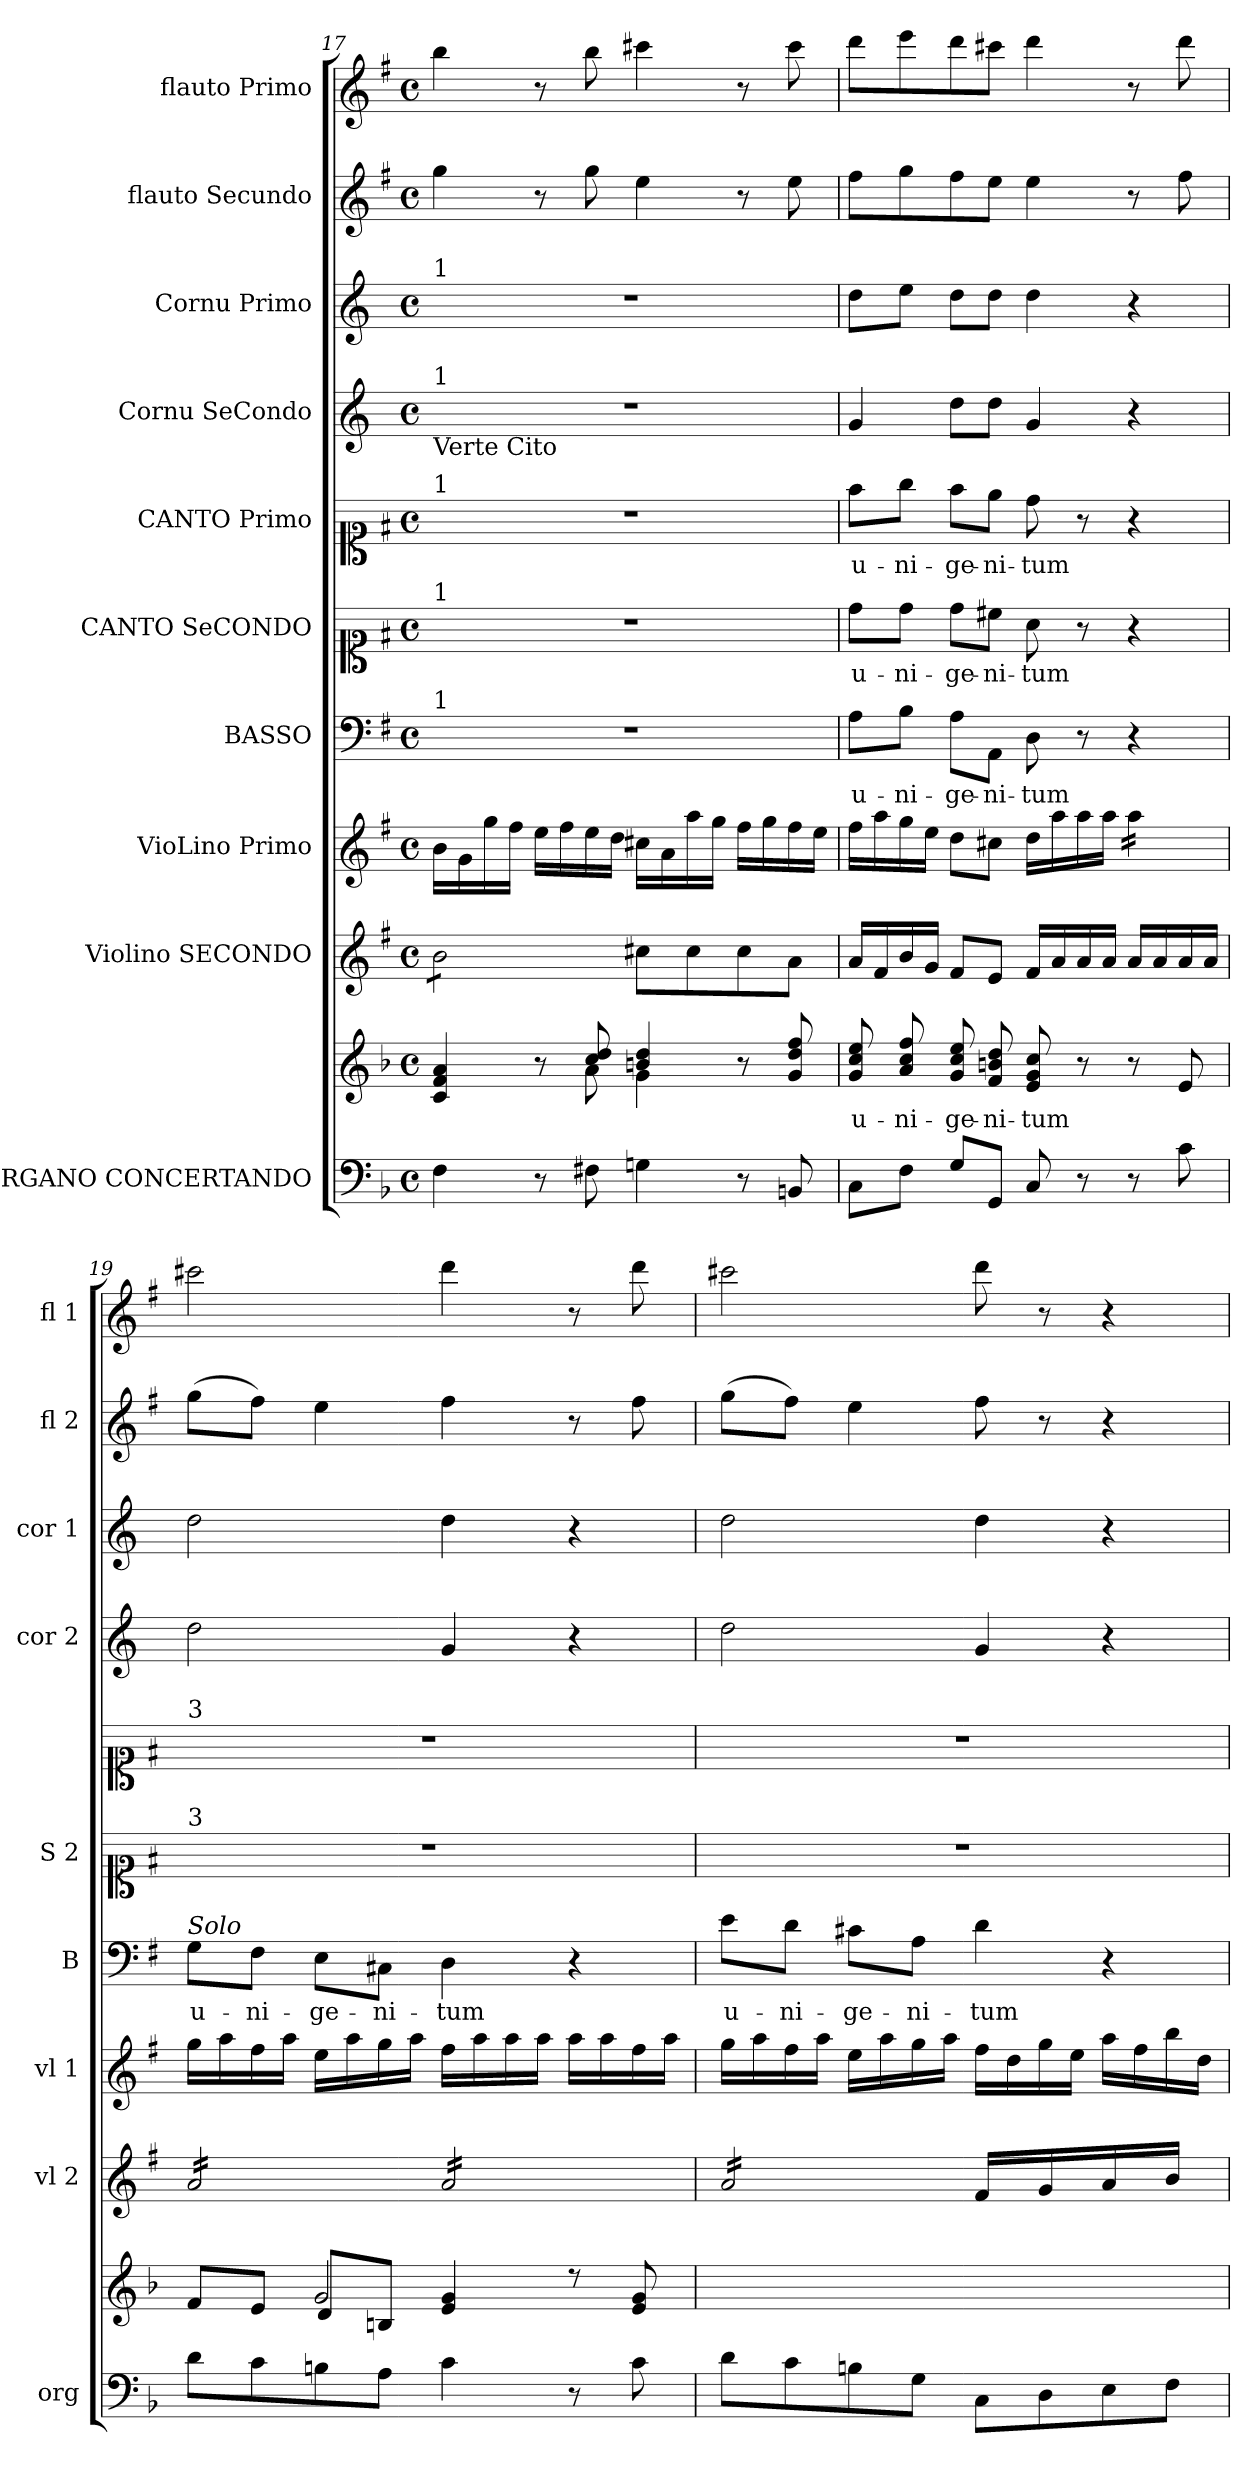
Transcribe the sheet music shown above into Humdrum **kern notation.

**kern	**kern	**text	**kern	**dynam	**kern	**kern	**text	**kern	**text	**kern	**text	**kern	**kern	**kern	**kern
*part10	*part10	*part10	*part9	*part9	*part8	*part7	*part7	*part6	*part6	*part5	*part5	*part4	*part3	*part2	*part1
*staff11	*staff10	*staff10	*staff9	*staff9	*staff8	*staff7	*staff7	*staff6	*staff6	*staff5	*staff5	*staff4	*staff3	*staff2	*staff1
*I"ORGANO CONCERTANDO	*	*	*I"Violino SECONDO	*	*I"VioLino Primo	*I"BASSO	*	*I"CANTO SeCONDO	*	*I"CANTO Primo	*	*I"Cornu SeCondo	*I"Cornu Primo	*I"flauto Secundo	*I"flauto Primo
*I'org	*	*	*I'vl 2	*	*I'vl 1	*I'B	*	*I'S 2	*	*	*	*I'cor 2	*I'cor 1	*I'fl 2	*I'fl 1
*clefF4	*clefG2	*	*clefG2	*	*clefG2	*clefF4	*	*clefC1	*	*clefC1	*	*clefG2	*clefG2	*clefG2	*clefG2
*ITrd-1c-2	*ITrd-1c-2	*	*	*	*	*	*	*	*	*	*	*ITrd3c5	*ITrd3c5	*	*
*k[f#]	*k[f#]	*	*k[f#]	*	*k[f#]	*k[f#]	*	*k[f#]	*	*k[f#]	*	*k[f#]	*k[f#]	*k[f#]	*k[f#]
*G:	*G:	*	*G:	*	*G:	*G:	*	*G:	*	*G:	*	*	*	*G:	*G:
*M4/4	*M4/4	*	*M4/4	*	*M4/4	*M4/4	*	*M4/4	*	*M4/4	*	*M4/4	*M4/4	*M4/4	*M4/4
*met(c)	*met(c)	*	*met(c)	*	*met(c)	*met(c)	*	*met(c)	*	*met(c)	*	*met(c)	*met(c)	*met(c)	*met(c)
=17	=17	=17	=17	=17	=17	=17	=17	=17	=17	=17	=17	=17	=17	=17	=17
*	*^	*	*	*	*	*	*	*	*	*	*	*	*	*	*
!	!	!	!	!	!	!	!	!	!	!	!	!	!	!LO:TX:a:t=1	!	!
!	!	!	!	!	!	!	!	!	!	!	!	!	!LO:TX:a:t=1	!	!	!
!	!	!	!	!	!	!	!	!	!	!	!	!	!LO:TX:b:t=Verte Cito	!	!	!
!	!	!	!	!	!	!	!	!	!	!	!LO:TX:a:t=1	!	!	!	!	!
!	!	!	!	!	!	!	!	!	!LO:TX:a:t=1	!	!	!	!	!	!	!
!	!	!	!	!	!	!	!LO:TX:a:t=1	!	!	!	!	!	!	!	!	!
!	!	!	!	!	!LO:DY:b:rj	!	!	!	!	!	!	!	!	!	!	!
*	*	*	*	*tremolo	*	*	*	*	*	*	*	*	*	*	*	*
4G\	4d/ 4g/ 4b/	4ryy	.	8b\L	for.	16b\LL	1r	.	1r	.	1r	.	1r	1r	4gg\	4bb\
.	.	.	.	.	.	16g\	.	.	.	.	.	.	.	.	.	.
.	.	.	.	8b\	.	16gg\	.	.	.	.	.	.	.	.	.	.
.	.	.	.	.	.	16ff#\JJ	.	.	.	.	.	.	.	.	.	.
8r	8r	8ryy	.	8b\	.	16ee\LL	.	.	.	.	.	.	.	.	8r	8r
.	.	.	.	.	.	16ff#\	.	.	.	.	.	.	.	.	.	.
8G#X\	8dd/ 8ee/	8b\	.	8b\J	.	16ee\	.	.	.	.	.	.	.	.	8gg\	8bb\
*	*	*	*	*Xtremolo	*	*	*	*	*	*	*	*	*	*	*	*
.	.	.	.	.	.	16dd\JJ	.	.	.	.	.	.	.	.	.	.
4An\	4cc#X/ 4ee/	4a\	.	8cc#X\L	.	16cc#X\LL	.	.	.	.	.	.	.	.	4ee\	4ccc#X\
.	.	.	.	.	.	16a\	.	.	.	.	.	.	.	.	.	.
.	.	.	.	8cc#\	.	16aa\	.	.	.	.	.	.	.	.	.	.
.	.	.	.	.	.	16gg\JJ	.	.	.	.	.	.	.	.	.	.
8r	8r	8ryy	.	8cc#\	.	16ff#\LL	.	.	.	.	.	.	.	.	8r	8r
.	.	.	.	.	.	16gg\	.	.	.	.	.	.	.	.	.	.
8C#X/	8a/ 8ee/ 8gg/	8ryy	.	8a\J	.	16ff#\	.	.	.	.	.	.	.	.	8ee\	8ccc#\
.	.	.	.	.	.	16ee\JJ	.	.	.	.	.	.	.	.	.	.
*	*v	*v	*	*	*	*	*	*	*	*	*	*	*	*	*	*
=18	=18	=18	=18	=18	=18	=18	=18	=18	=18	=18	=18	=18	=18	=18	=18
8D\L	8a/ 8dd/ 8ff#/	u-	16a/LL	.	16ff#\LL	8A\L	u-	8dd\L	u-	8ff#\L	u-	4d/	8a\L	8ff#\L	8ddd\L
.	.	.	16f#/	.	16aa\	.	.	.	.	.	.	.	.	.	.
8G\J	8b/ 8dd/ 8gg/	-ni-	16b/	.	16gg\	8B\J	-ni-	8dd\J	-ni-	8gg\J	-ni-	.	8b\J	8gg\	8eee\
.	.	.	16g/JJ	.	16ee\JJ	.	.	.	.	.	.	.	.	.	.
8A\L	8a/ 8dd/ 8ff#/	-ge-	8f#/L	.	8dd\L	8A\L	-ge-	8dd\L	-ge-	8ff#\L	-ge-	8a\L	8a\L	8ff#\	8ddd\
8AA/J	8g/ 8cc#X/ 8ee/	-ni-	8e/J	.	8cc#X\J	8AA\J	-ni-	8cc#X\J	-ni-	8ee\J	-ni-	8a\J	8a\J	8ee\J	8ccc#X\J
!	!	!	!	!LO:DY:b	!	!	!	!	!	!	!	!	!	!	!
8D/	8f#/ 8a/ 8dd/	-tum	16f#/LL	po.	16dd\LL	8D\	-tum	8a\	-tum	8dd\	-tum	4d/	4a\	4ee\	4ddd\
.	.	.	16a/	.	16aa\	.	.	.	.	.	.	.	.	.	.
8r	8r	.	16a/	.	16aa\	8r	.	8r	.	8r	.	.	.	.	.
.	.	.	16a/JJ	.	16aa\JJ	.	.	.	.	.	.	.	.	.	.
*	*	*	*	*	*tremolo	*	*	*	*	*	*	*	*	*	*
8r	8r	.	16a/LL	.	16aa\LL	4r	.	4r	.	4r	.	4r	4r	8r	8r
.	.	.	16a/	.	16aa\	.	.	.	.	.	.	.	.	.	.
8d\	8f#/	.	16a/	.	16aa\	.	.	.	.	.	.	.	.	8ff#\	8ddd\
.	.	.	16a/JJ	.	16aa\JJ	.	.	.	.	.	.	.	.	.	.
*	*	*	*	*	*Xtremolo	*	*	*	*	*	*	*	*	*	*
=19	=19	=19	=19	=19	=19	=19	=19	=19	=19	=19	=19	=19	=19	=19	=19
*	*^	*	*	*	*	*	*	*	*	*	*	*	*	*	*
!	!	!	!	!	!	!	!	!	!	!	!LO:TX:a:t=3	!	!	!	!	!
!	!	!	!	!	!	!	!	!	!LO:TX:a:t=3	!	!	!	!	!	!	!
!	!	!	!	!	!	!	!LO:TX:a:i:t=Solo	!	!	!	!	!	!	!	!	!
*	*	*	*	*tremolo	*	*	*	*	*	*	*	*	*	*	*	*
8e\L	8g/L	4g\yy	.	16a/LL	.	16gg\LL	8G\L	u-	1r	.	1r	.	2a\	2a\	(8gg\L	2ccc#X\
.	.	.	.	16a/	.	16aa\	.	.	.	.	.	.	.	.	.	.
8d\	8f#/J	.	.	16a/	.	16ff#\	8F#\J	-ni-	.	.	.	.	.	.	8ff#\J)	.
.	.	.	.	16a/	.	16aa\JJ	.	.	.	.	.	.	.	.	.	.
8c#X\	2a/	8e/L	.	16a/	.	16ee\LL	8E\L	-ge-	.	.	.	.	.	.	4ee\	.
.	.	.	.	16a/	.	16aa\	.	.	.	.	.	.	.	.	.	.
8B\J	.	8c#X/J	.	16a/	.	16gg\	8C#X\J	-ni-	.	.	.	.	.	.	.	.
.	.	.	.	16a/JJ	.	16aa\JJ	.	.	.	.	.	.	.	.	.	.
4d\	.	4f#/ 4a/	.	16a/LL	.	16ff#\LL	4D\	-tum	.	.	.	.	4d/	4a\	4ff#\	4ddd\
.	.	.	.	16a/	.	16aa\	.	.	.	.	.	.	.	.	.	.
.	.	.	.	16a/	.	16aa\	.	.	.	.	.	.	.	.	.	.
.	.	.	.	16a/	.	16aa\JJ	.	.	.	.	.	.	.	.	.	.
8r	8r	4a\yy	.	16a/	.	16aa\LL	4r	.	.	.	.	.	4r	4r	8r	8r
.	.	.	.	16a/	.	16aa\	.	.	.	.	.	.	.	.	.	.
8d\	8f#/ 8a/	.	.	16a/	.	16ff#\	.	.	.	.	.	.	.	.	8ff#\	8ddd\
.	.	.	.	16a/JJ	.	16aa\JJ	.	.	.	.	.	.	.	.	.	.
*	*v	*v	*	*	*	*	*	*	*	*	*	*	*	*	*	*
=20	=20	=20	=20	=20	=20	=20	=20	=20	=20	=20	=20	=20	=20	=20	=20
8e\L	1ryy	.	16a/LL	.	16gg\LL	8e\L	u-	1r	.	1r	.	2a\	2a\	(8gg\L	2ccc#X\
.	.	.	16a/	.	16aa\	.	.	.	.	.	.	.	.	.	.
8d\	.	.	16a/	.	16ff#\	8d\J	-ni-	.	.	.	.	.	.	8ff#\J)	.
.	.	.	16a/	.	16aa\JJ	.	.	.	.	.	.	.	.	.	.
8c#X\	.	.	16a/	.	16ee\LL	8c#X\L	-ge-	.	.	.	.	.	.	4ee\	.
.	.	.	16a/	.	16aa\	.	.	.	.	.	.	.	.	.	.
8A\J	.	.	16a/	.	16gg\	8A\J	-ni-	.	.	.	.	.	.	.	.
.	.	.	16a/JJ	.	16aa\JJ	.	.	.	.	.	.	.	.	.	.
*	*	*	*Xtremolo	*	*	*	*	*	*	*	*	*	*	*	*
!	!	!	!LO:N:vis=16	!	!	!	!	!	!	!	!	!	!	!	!
8D\L	.	.	8f#/LL	.	16ff#\LL	4d\	-tum	.	.	.	.	4d/	4a\	8ff#\	8ddd\
.	.	.	.	.	16dd\	.	.	.	.	.	.	.	.	.	.
!	!	!	!LO:N:vis=16	!	!	!	!	!	!	!	!	!	!	!	!
8E\	.	.	8g/	.	16gg\	.	.	.	.	.	.	.	.	8r	8r
.	.	.	.	.	16ee\JJ	.	.	.	.	.	.	.	.	.	.
!	!	!	!LO:N:vis=16	!	!	!	!	!	!	!	!	!	!	!	!
8F#\	.	.	8a/	.	16aa\LL	4r	.	.	.	.	.	4r	4r	4r	4r
.	.	.	.	.	16ff#\	.	.	.	.	.	.	.	.	.	.
!	!	!	!LO:N:vis=16	!	!	!	!	!	!	!	!	!	!	!	!
8G\J	.	.	8b/JJ	.	16bb\	.	.	.	.	.	.	.	.	.	.
.	.	.	.	.	16dd\JJ	.	.	.	.	.	.	.	.	.	.
=	=	=	=	=	=	=	=	=	=	=	=	=	=	=	=
*-	*-	*-	*-	*-	*-	*-	*-	*-	*-	*-	*-	*-	*-	*-	*-
